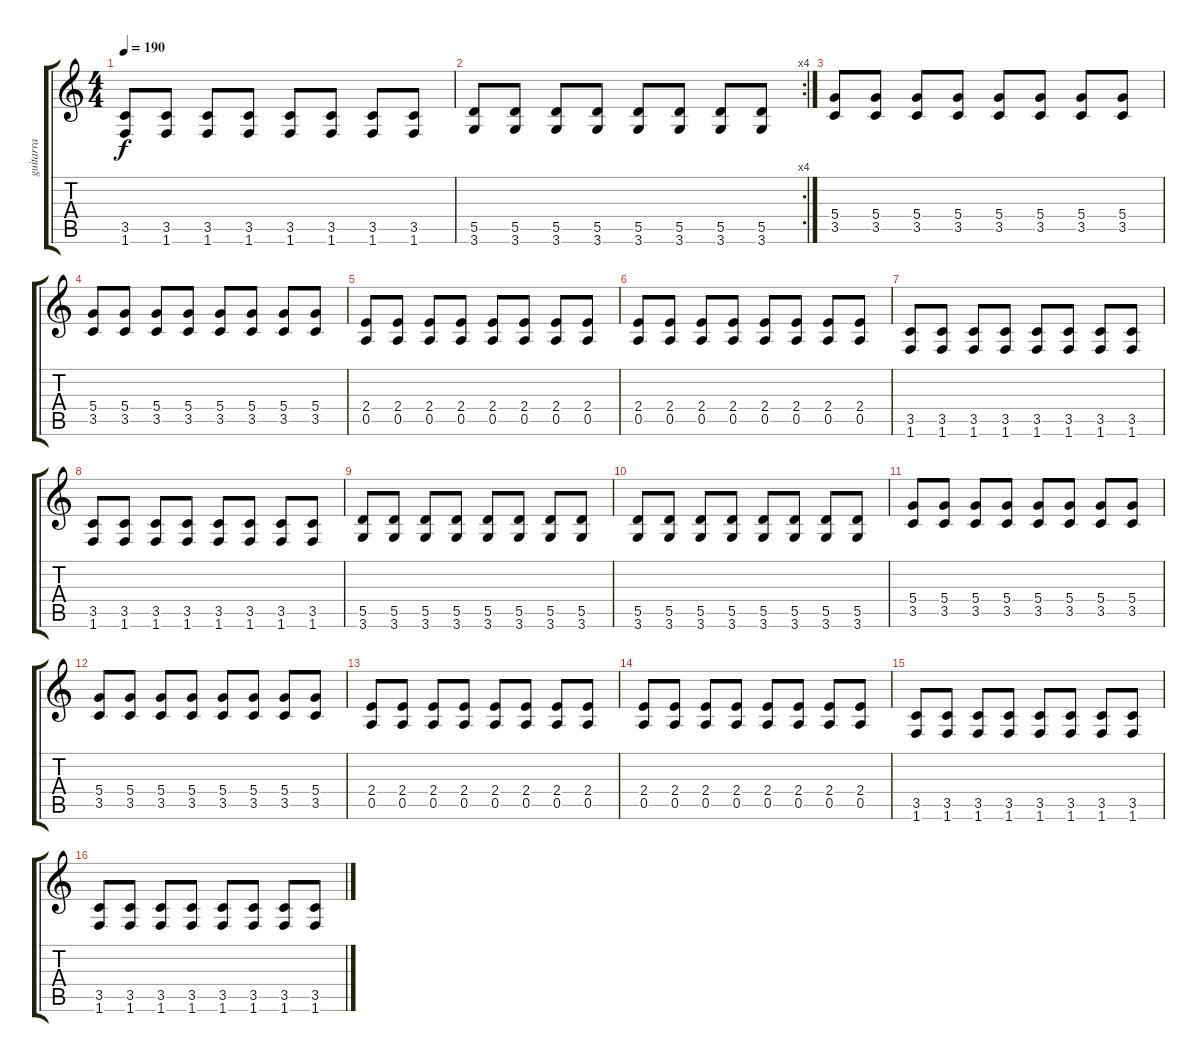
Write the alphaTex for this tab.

\track ("guitarra" "guitarra") {instrument distortionguitar}
\staff {score tabs}
\tuning (E4 B3 G3 D3 A2 E2) {hide}
\ts (4 4)
\tempo 190
\clef g2
\ks c
(3.5 1.6).8{dy f} (3.5 1.6).8 (3.5 1.6).8 (3.5 1.6).8 (3.5 1.6).8 (3.5 1.6).8 (3.5 1.6).8 (3.5 1.6).8 |
\rc 4
(5.5 3.6).8 (5.5 3.6).8 (5.5 3.6).8 (5.5 3.6).8 (5.5 3.6).8 (5.5 3.6).8 (5.5 3.6).8 (5.5 3.6).8 |
(5.4 3.5).8 (5.4 3.5).8 (5.4 3.5).8 (5.4 3.5).8 (5.4 3.5).8 (5.4 3.5).8 (5.4 3.5).8 (5.4 3.5).8 |
(5.4 3.5).8 (5.4 3.5).8 (5.4 3.5).8 (5.4 3.5).8 (5.4 3.5).8 (5.4 3.5).8 (5.4 3.5).8 (5.4 3.5).8 |
(2.4 0.5).8 (2.4 0.5).8 (2.4 0.5).8 (2.4 0.5).8 (2.4 0.5).8 (2.4 0.5).8 (2.4 0.5).8 (2.4 0.5).8 |
(2.4 0.5).8 (2.4 0.5).8 (2.4 0.5).8 (2.4 0.5).8 (2.4 0.5).8 (2.4 0.5).8 (2.4 0.5).8 (2.4 0.5).8 |
(3.5 1.6).8 (3.5 1.6).8 (3.5 1.6).8 (3.5 1.6).8 (3.5 1.6).8 (3.5 1.6).8 (3.5 1.6).8 (3.5 1.6).8 |
(3.5 1.6).8 (3.5 1.6).8 (3.5 1.6).8 (3.5 1.6).8 (3.5 1.6).8 (3.5 1.6).8 (3.5 1.6).8 (3.5 1.6).8 |
(5.5 3.6).8 (5.5 3.6).8 (5.5 3.6).8 (5.5 3.6).8 (5.5 3.6).8 (5.5 3.6).8 (5.5 3.6).8 (5.5 3.6).8 |
(5.5 3.6).8 (5.5 3.6).8 (5.5 3.6).8 (5.5 3.6).8 (5.5 3.6).8 (5.5 3.6).8 (5.5 3.6).8 (5.5 3.6).8 |
(5.4 3.5).8 (5.4 3.5).8 (5.4 3.5).8 (5.4 3.5).8 (5.4 3.5).8 (5.4 3.5).8 (5.4 3.5).8 (5.4 3.5).8 |
(5.4 3.5).8 (5.4 3.5).8 (5.4 3.5).8 (5.4 3.5).8 (5.4 3.5).8 (5.4 3.5).8 (5.4 3.5).8 (5.4 3.5).8 |
(2.4 0.5).8 (2.4 0.5).8 (2.4 0.5).8 (2.4 0.5).8 (2.4 0.5).8 (2.4 0.5).8 (2.4 0.5).8 (2.4 0.5).8 |
(2.4 0.5).8 (2.4 0.5).8 (2.4 0.5).8 (2.4 0.5).8 (2.4 0.5).8 (2.4 0.5).8 (2.4 0.5).8 (2.4 0.5).8 |
(3.5 1.6).8 (3.5 1.6).8 (3.5 1.6).8 (3.5 1.6).8 (3.5 1.6).8 (3.5 1.6).8 (3.5 1.6).8 (3.5 1.6).8 |
(3.5 1.6).8 (3.5 1.6).8 (3.5 1.6).8 (3.5 1.6).8 (3.5 1.6).8 (3.5 1.6).8 (3.5 1.6).8 (3.5 1.6).8
